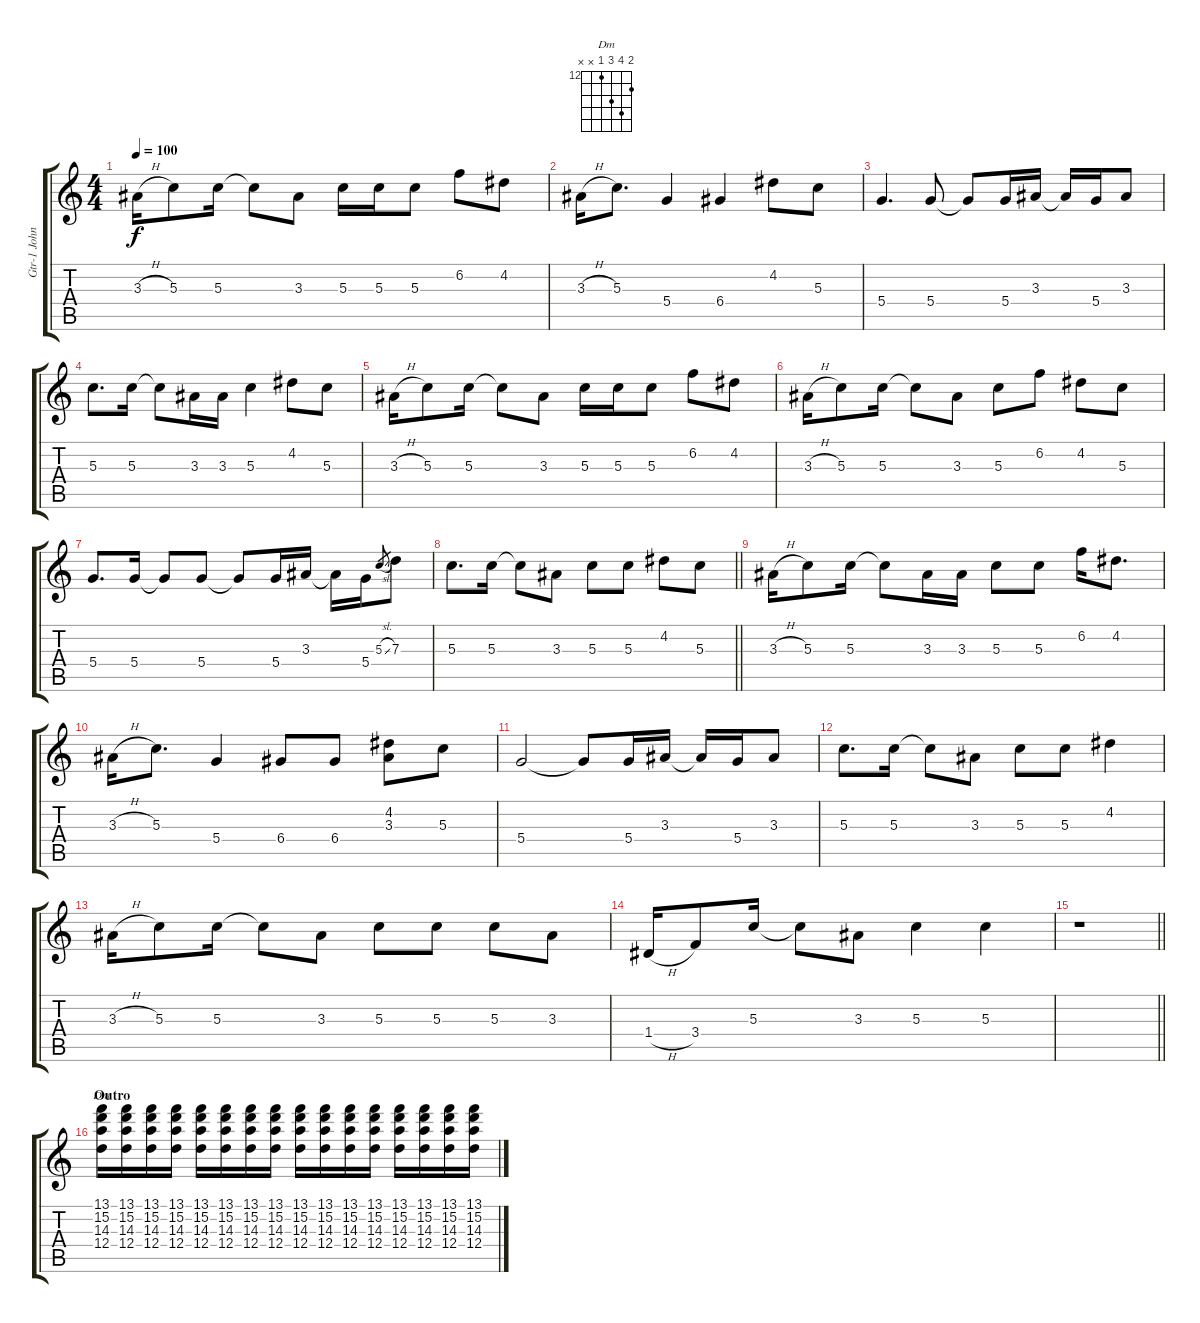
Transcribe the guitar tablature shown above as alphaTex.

\track ("Gtr-1 John" "Gtr-1 John") {instrument overdrivenguitar}
\staff {score tabs}
\tuning (E4 B3 G3 D3 A2 E2) {hide}
\chord ("Dm" 13 15 14 12 x x) {firstfret 12}
\ts (4 4)
\tempo 100
\clef g2
\ks c
3.3{h}.16{dy f} 5.3.8 5.3.16 5.3{t}.8 3.3.8 5.3.16 5.3.16 5.3.8 6.2.8 4.2.8 |
3.3{h}.16 5.3.8{d} 5.4.4 6.4.4 4.2.8 5.3.8 |
5.4.4{d} 5.4.8 5.4{t}.8 5.4.16 3.3.16 3.3{t}.16 5.4.16 3.3.8 |
5.3.8{d} 5.3.16 5.3{t}.8 3.3.16 3.3.16 5.3.4 4.2.8 5.3.8 |
3.3{h}.16 5.3.8 5.3.16 5.3{t}.8 3.3.8 5.3.16 5.3.16 5.3.8 6.2.8 4.2.8 |
3.3{h}.16 5.3.8 5.3.16 5.3{t}.8 3.3.8 5.3.8 6.2.8 4.2.8 5.3.8 |
5.4.8{d} 5.4.16 5.4{t}.8 5.4.8 5.4{t}.8 5.4.16 3.3.16 3.3{t}.16 5.4.16 5.3{sl}.8{gr} 7.3.8 |
\barLineRight lightlight
5.3.8{d} 5.3.16 5.3{t}.8 3.3.8 5.3.8 5.3.8 4.2.8 5.3.8 |
3.3{h}.16 5.3.8 5.3.16 5.3{t}.8 3.3.16 3.3.16 5.3.8 5.3.8 6.2.16 4.2.8{d} |
3.3{h}.16 5.3.8{d} 5.4.4 6.4.8 6.4.8 (4.2 3.3).8 5.3.8 |
5.4.2 5.4{t}.8 5.4.16 3.3.16 3.3{t}.16 5.4.16 3.3.8 |
5.3.8{d} 5.3.16 5.3{t}.8 3.3.8 5.3.8 5.3.8 4.2.4 |
3.3{h}.16 5.3.8 5.3.16 5.3{t}.8 3.3.8 5.3.8 5.3.8 5.3.8 3.3.8 |
1.4{h}.16 3.4.8 5.3.16 5.3{t}.8 3.3.8 5.3.4 5.3.4 |
\barLineRight lightlight
r.1 |
\section ("" "Outro")
(13.1 15.2 14.3 12.4).16{ch "Dm"} (13.1 15.2 14.3 12.4).16 (13.1 15.2 14.3 12.4).16 (13.1 15.2 14.3 12.4).16 (13.1 15.2 14.3 12.4).16 (13.1 15.2 14.3 12.4).16 (13.1 15.2 14.3 12.4).16 (13.1 15.2 14.3 12.4).16 (13.1 15.2 14.3 12.4).16 (13.1 15.2 14.3 12.4).16 (13.1 15.2 14.3 12.4).16 (13.1 15.2 14.3 12.4).16 (13.1 15.2 14.3 12.4).16 (13.1 15.2 14.3 12.4).16 (13.1 15.2 14.3 12.4).16 (13.1 15.2 14.3 12.4).16
